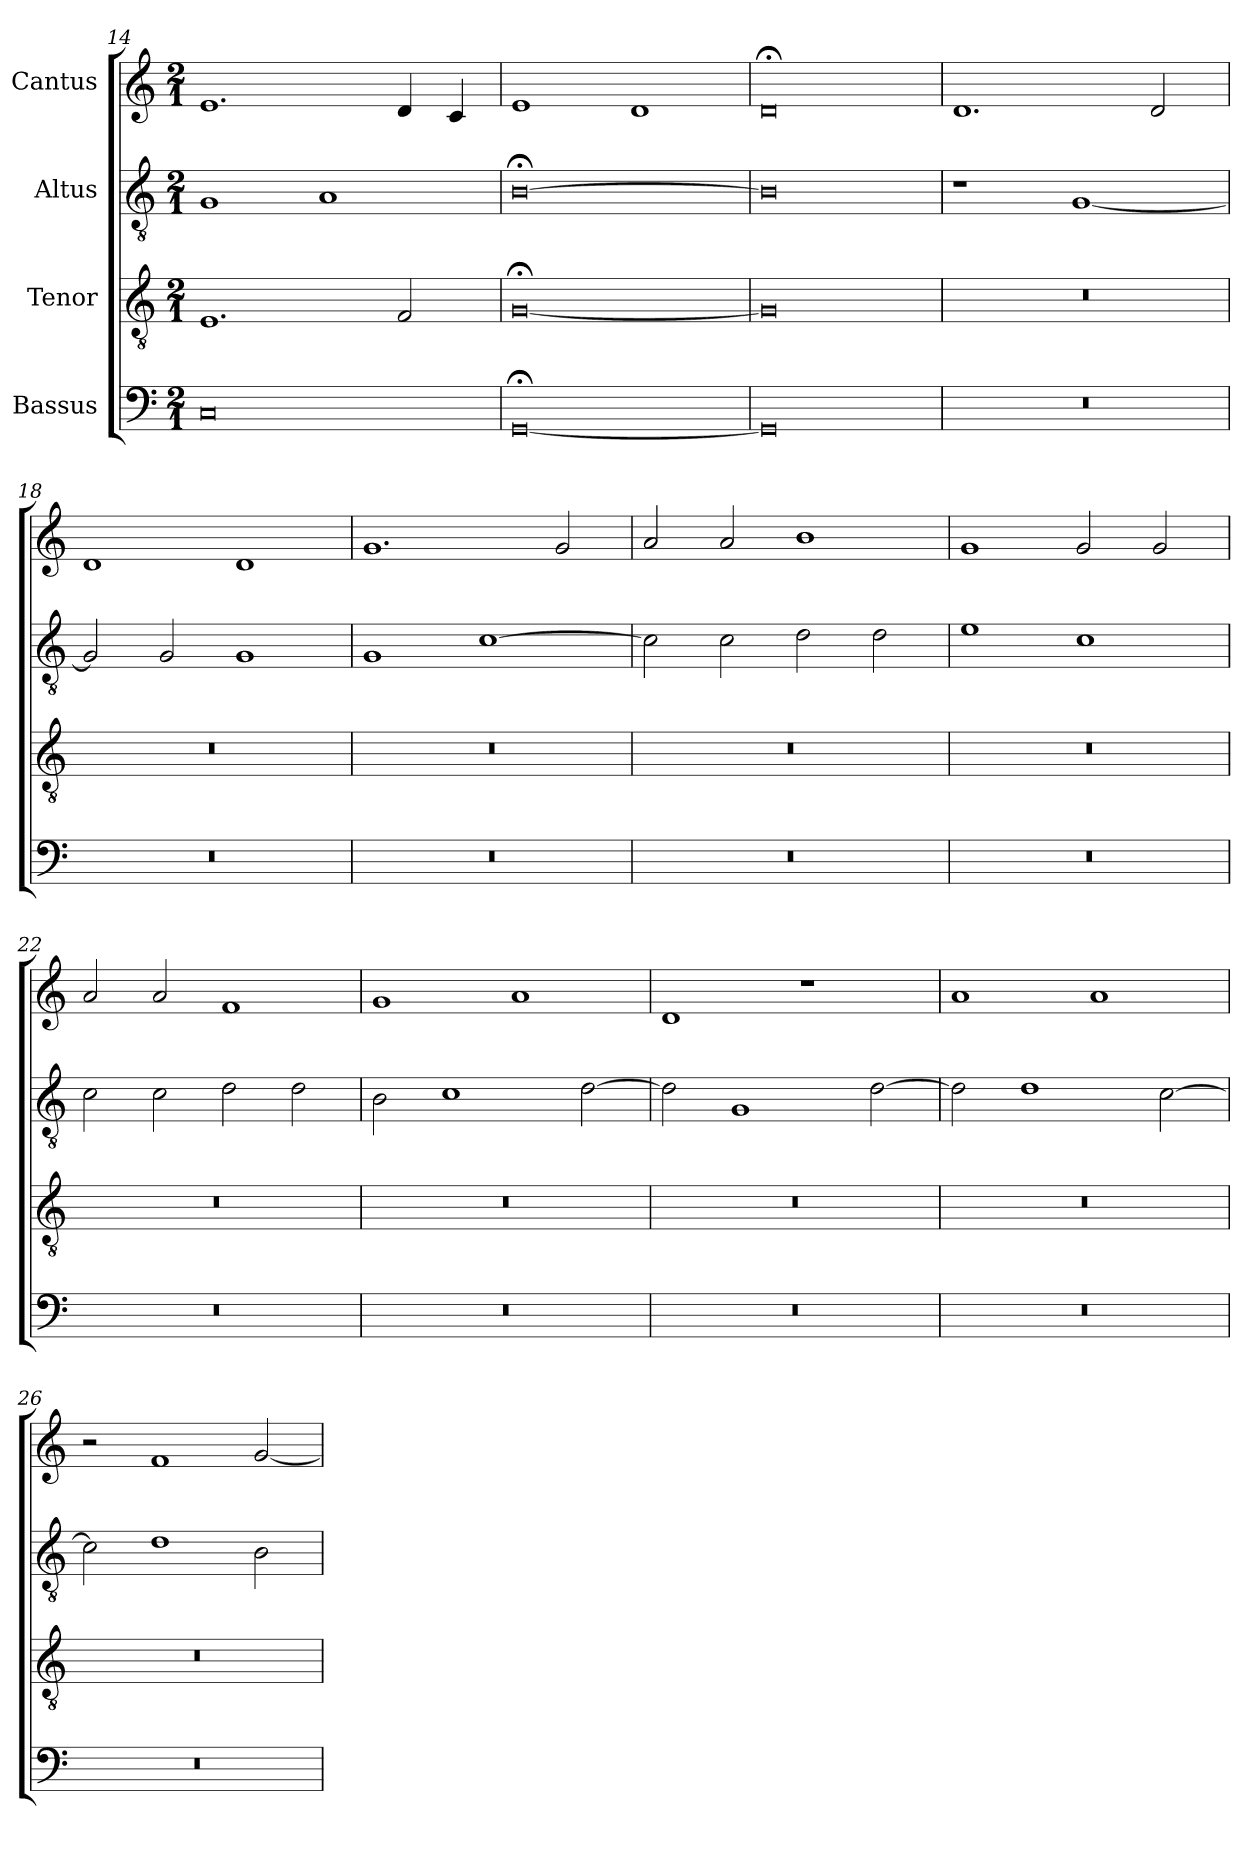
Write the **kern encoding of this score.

**kern	**kern	**kern	**kern
*part4	*part3	*part2	*part1
*staff4	*staff3	*staff2	*staff1
*I"Bassus	*I"Tenor	*I"Altus	*I"Cantus
*clefF4	*clefGv2	*clefGv2	*clefG2
*	*ITrd7c12	*ITrd7c12	*
*k[]	*k[]	*k[]	*k[]
*C:	*C:	*C:	*C:
*M2/1	*M2/1	*M2/1	*M2/1
=14	=14	=14	=14
0Ci	1.EEi	1GGi	1.ei
.	.	1AAi	.
.	2FFi/	.	4di/
.	.	.	4ci/
=15	=15	=15	=15
[<0GG;i	[<0GG;i	[>0BB;i	1ei
.	.	.	1di
=16	=16	=16	=16
0GGi]	0GGi]	0BBi]	0d;i
=17	=17	=17	=17
!LO:N:vis=1	!LO:N:vis=1	!	!
0r	0r	1r	1.di
.	.	[<1GGi	.
.	.	.	2di/
!!LO:LB:g=z
=18	=18	=18	=18
!LO:N:vis=1	!LO:N:vis=1	!	!
0r	0r	2GGi/]	1di
.	.	2GGi/	.
.	.	1GGi	1di
=19	=19	=19	=19
!LO:N:vis=1	!LO:N:vis=1	!	!
0r	0r	1GGi	1.gi
.	.	[>1Ci	.
.	.	.	2gi/
=20	=20	=20	=20
!LO:N:vis=1	!LO:N:vis=1	!	!
0r	0r	2Ci\]	2ai/
.	.	2Ci\	2ai/
.	.	2Di\	1bi
.	.	2Di\	.
=21	=21	=21	=21
!LO:N:vis=1	!LO:N:vis=1	!	!
0r	0r	1Ei	1gi
.	.	1Ci	2gi/
.	.	.	2gi/
=22	=22	=22	=22
!LO:N:vis=1	!LO:N:vis=1	!	!
0r	0r	2Ci\	2ai/
.	.	2Ci\	2ai/
.	.	2Di\	1fi
.	.	2Di\	.
=23	=23	=23	=23
!LO:N:vis=1	!LO:N:vis=1	!	!
0r	0r	2BBi\	1gi
.	.	1Ci	.
.	.	.	1ai
.	.	[>2Di\	.
!!LO:LB:g=z
=24	=24	=24	=24
!LO:N:vis=1	!LO:N:vis=1	!	!
0r	0r	2Di\]	1di
.	.	1GGi	.
.	.	.	1r
.	.	[>2Di\	.
=25	=25	=25	=25
!LO:N:vis=1	!LO:N:vis=1	!	!
0r	0r	2Di\]	1ai
.	.	1Di	.
.	.	.	1ai
.	.	[>2Ci\	.
=26	=26	=26	=26
!LO:N:vis=1	!LO:N:vis=1	!	!
0r	0r	2Ci\]	2r
.	.	1Di	1fi
.	.	2BBi\	[<2gi/
=	=	=	=
*-	*-	*-	*-
